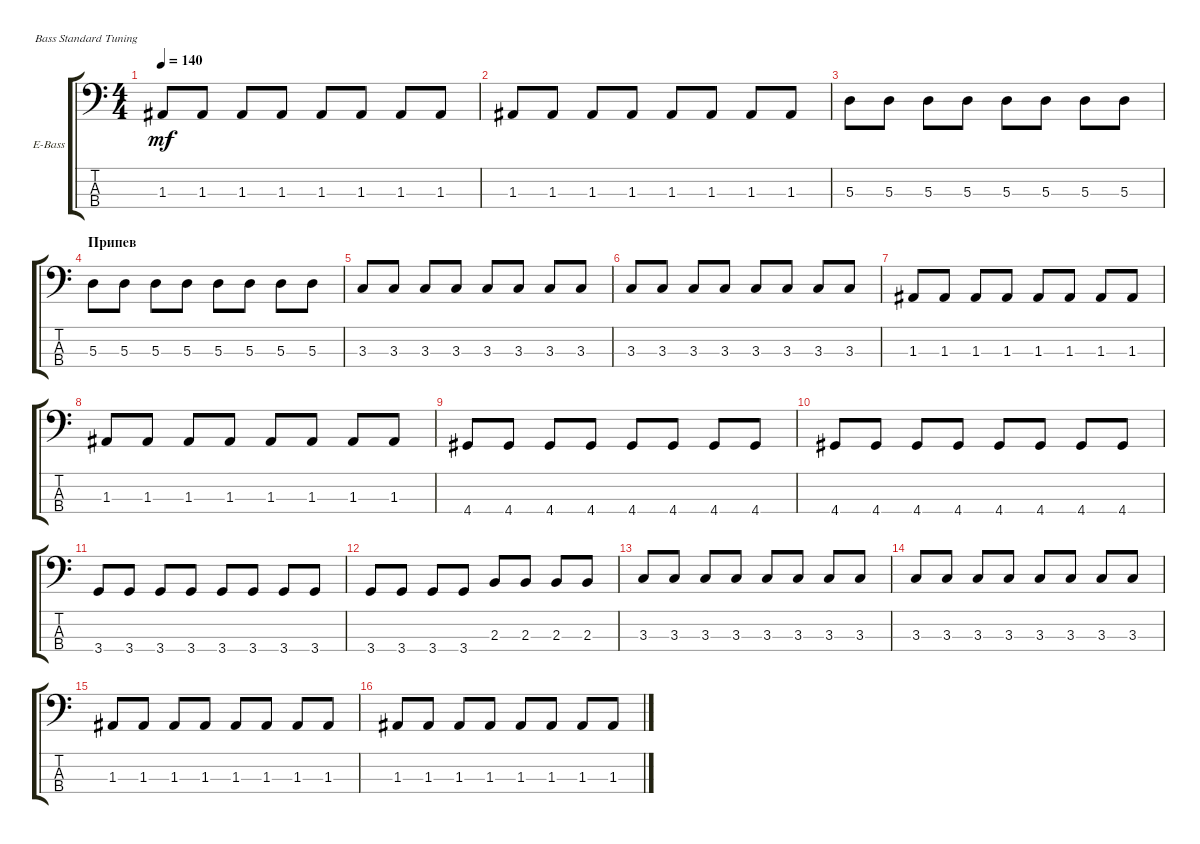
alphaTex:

\defaultSystemsLayout 4
\bracketExtendMode groupsimilarinstruments
\firstSystemTrackNameOrientation horizontal
\otherSystemsTrackNameOrientation horizontal
\track ("Бас" "E-Bass") {instrument electricbassfinger}
\staff {score tabs}
\tuning (G2 D2 A1 E1)
\ts (4 4)
\tempo 140
\clef f4
\ks c
1.3.8{dy mf} 1.3.8 1.3.8 1.3.8 1.3.8 1.3.8 1.3.8 1.3.8 |
1.3.8 1.3.8 1.3.8 1.3.8 1.3.8 1.3.8 1.3.8 1.3.8 |
5.3.8 5.3.8 5.3.8 5.3.8 5.3.8 5.3.8 5.3.8 5.3.8 |
\section ("" "Припев")
5.3.8 5.3.8 5.3.8 5.3.8 5.3.8 5.3.8 5.3.8 5.3.8 |
3.3.8 3.3.8 3.3.8 3.3.8 3.3.8 3.3.8 3.3.8 3.3.8 |
3.3.8 3.3.8 3.3.8 3.3.8 3.3.8 3.3.8 3.3.8 3.3.8 |
1.3.8 1.3.8 1.3.8 1.3.8 1.3.8 1.3.8 1.3.8 1.3.8 |
1.3.8 1.3.8 1.3.8 1.3.8 1.3.8 1.3.8 1.3.8 1.3.8 |
4.4.8 4.4.8 4.4.8 4.4.8 4.4.8 4.4.8 4.4.8 4.4.8 |
4.4.8 4.4.8 4.4.8 4.4.8 4.4.8 4.4.8 4.4.8 4.4.8 |
3.4.8 3.4.8 3.4.8 3.4.8 3.4.8 3.4.8 3.4.8 3.4.8 |
3.4.8 3.4.8 3.4.8 3.4.8 2.3.8 2.3.8 2.3.8 2.3.8 |
3.3.8 3.3.8 3.3.8 3.3.8 3.3.8 3.3.8 3.3.8 3.3.8 |
3.3.8 3.3.8 3.3.8 3.3.8 3.3.8 3.3.8 3.3.8 3.3.8 |
1.3.8 1.3.8 1.3.8 1.3.8 1.3.8 1.3.8 1.3.8 1.3.8 |
1.3.8 1.3.8 1.3.8 1.3.8 1.3.8 1.3.8 1.3.8 1.3.8
